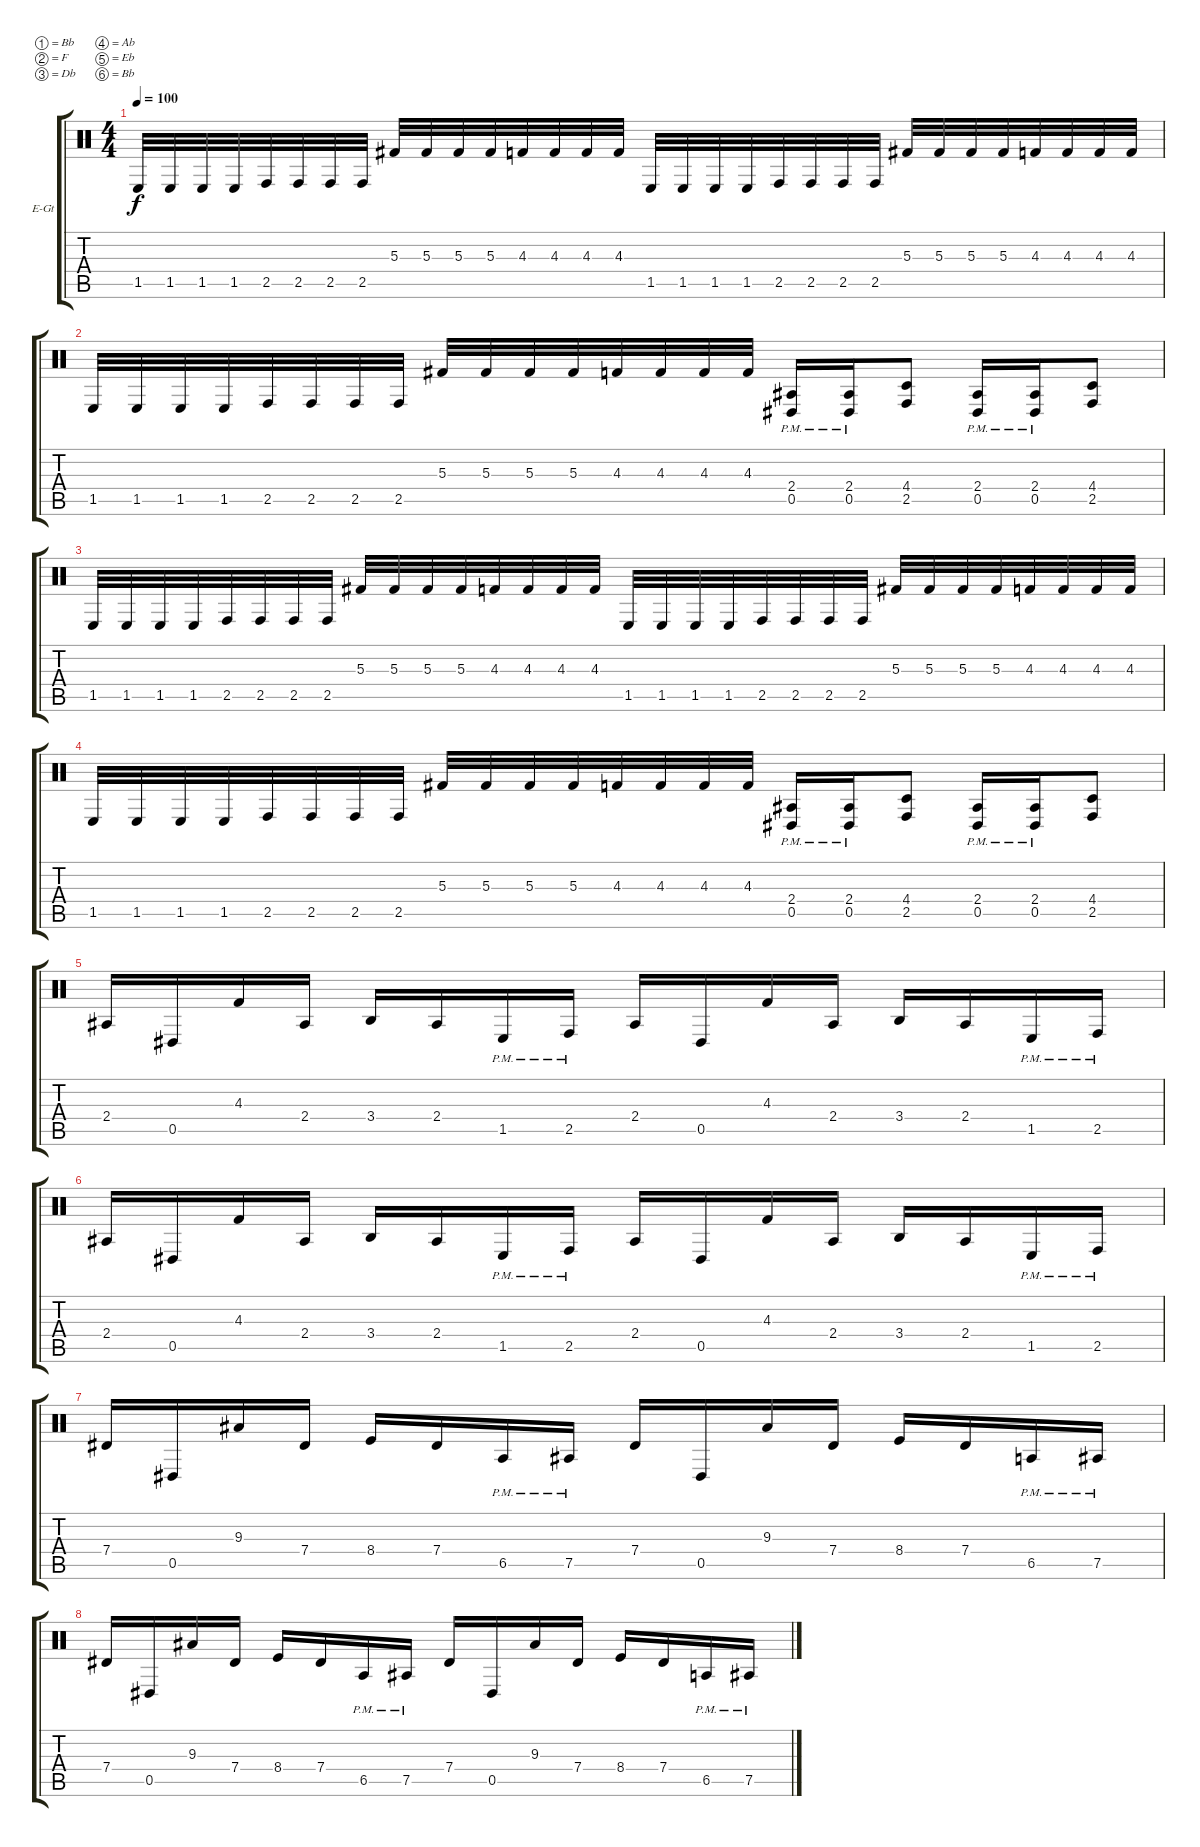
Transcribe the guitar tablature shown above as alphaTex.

\bracketExtendMode groupsimilarinstruments
\firstSystemTrackNameOrientation horizontal
\otherSystemsTrackNameOrientation horizontal
\track ("Pat O'Brien" "E-Gt") {instrument distortionguitar}
\staff {score tabs}
\tuning (Bb3 F3 Db3 Ab2 Eb2 Bb1)
\ts (4 4)
\tempo 100
\clef neutral
\ks c
1.5.32{dy f} 1.5.32 1.5.32 1.5.32 2.5.32 2.5.32 2.5.32 2.5.32 5.3.32 5.3.32 5.3.32 5.3.32 4.3.32 4.3.32 4.3.32 4.3.32 1.5.32 1.5.32 1.5.32 1.5.32 2.5.32 2.5.32 2.5.32 2.5.32 5.3.32 5.3.32 5.3.32 5.3.32 4.3.32 4.3.32 4.3.32 4.3.32 |
1.5.32 1.5.32 1.5.32 1.5.32 2.5.32 2.5.32 2.5.32 2.5.32 5.3.32 5.3.32 5.3.32 5.3.32 4.3.32 4.3.32 4.3.32 4.3.32 (0.5{pm} 2.4{pm}).16 (0.5{pm} 2.4{pm}).16 (2.5 4.4).8 (0.5{pm} 2.4{pm}).16 (0.5{pm} 2.4{pm}).16 (2.5 4.4).8 |
1.5.32 1.5.32 1.5.32 1.5.32 2.5.32 2.5.32 2.5.32 2.5.32 5.3.32 5.3.32 5.3.32 5.3.32 4.3.32 4.3.32 4.3.32 4.3.32 1.5.32 1.5.32 1.5.32 1.5.32 2.5.32 2.5.32 2.5.32 2.5.32 5.3.32 5.3.32 5.3.32 5.3.32 4.3.32 4.3.32 4.3.32 4.3.32 |
1.5.32 1.5.32 1.5.32 1.5.32 2.5.32 2.5.32 2.5.32 2.5.32 5.3.32 5.3.32 5.3.32 5.3.32 4.3.32 4.3.32 4.3.32 4.3.32 (0.5{pm} 2.4{pm}).16 (0.5{pm} 2.4{pm}).16 (2.5 4.4).8 (0.5{pm} 2.4{pm}).16 (0.5{pm} 2.4{pm}).16 (2.5 4.4).8 |
2.4.16 0.5.16 4.3.16 2.4.16 3.4.16 2.4.16 1.5{pm}.16 2.5{pm}.16 2.4.16 0.5.16 4.3.16 2.4.16 3.4.16 2.4.16 1.5{pm}.16 2.5{pm}.16 |
2.4.16 0.5.16 4.3.16 2.4.16 3.4.16 2.4.16 1.5{pm}.16 2.5{pm}.16 2.4.16 0.5.16 4.3.16 2.4.16 3.4.16 2.4.16 1.5{pm}.16 2.5{pm}.16 |
7.4.16 0.5.16 9.3.16 7.4.16 8.4.16 7.4.16 6.5{pm}.16 7.5{pm}.16 7.4.16 0.5.16 9.3.16 7.4.16 8.4.16 7.4.16 6.5{pm}.16 7.5{pm}.16 |
7.4.16 0.5.16 9.3.16 7.4.16 8.4.16 7.4.16 6.5{pm}.16 7.5{pm}.16 7.4.16 0.5.16 9.3.16 7.4.16 8.4.16 7.4.16 6.5{pm}.16 7.5{pm}.16
